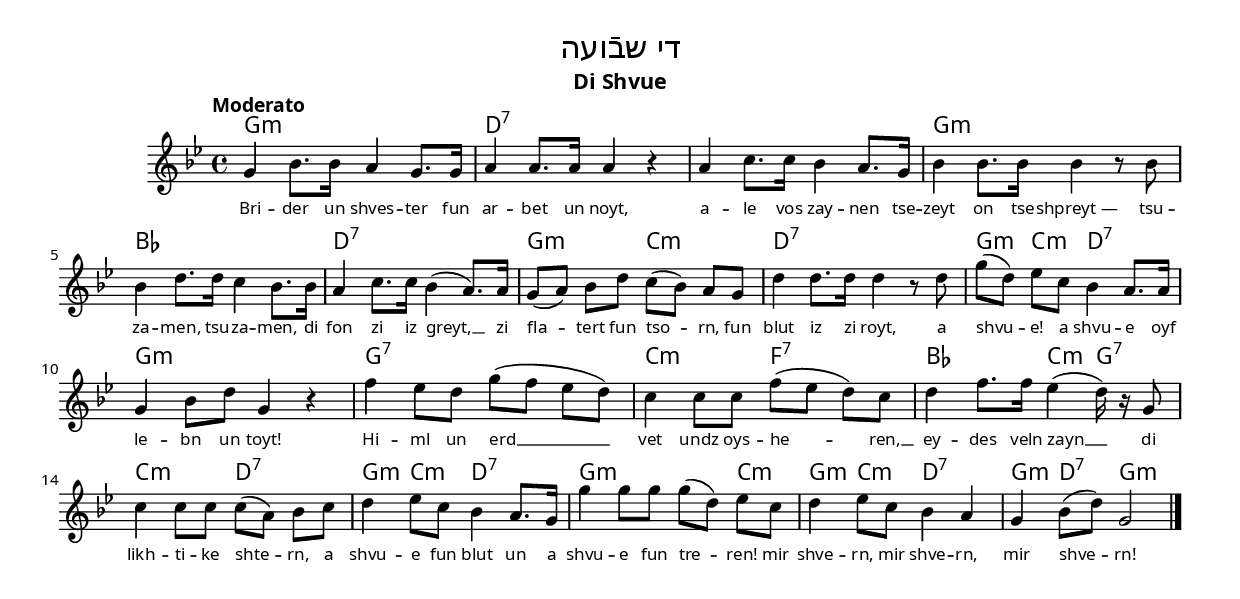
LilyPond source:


\header {
  title = "די שבֿועה"
  subtitle = "Di Shvue"
  }
\version "2.18.2"
\language "english"

\include "../../../../templates/preamble.ly"


mel-a = \relative d' {
  g4 bf8. bf16 a4 g8. g16 |
  a4 a8. a16 a4 r |
  a c8. c16 bf4 a8. g16 |
  bf4 bf8. bf16 bf4 r8 bf |
  bf4  d8. d16 c4 bf8. bf16 |
  a4 c8. c16 bf4( a8.) a16 |
  g8( a) bf d c( bf) a g |
  d'4 d8. d16 d4 r8 d |
  g( d)ef c bf4 a8. a16 |
  g4 bf8 d g,4 r |
  f'4 ef8 d g( f ef d) |
  c4 c8 c f( ef d) c |
  d4 f8. f16 ef4( d16) r16 g,8  |
  c4 c8 c  c( a) bf c |
  d4 ef8 c bf4 a8. g16 |
  g'4 g8 g g( d) ef c |
  d4 ef8 c bf4 a |
  g bf8( d) g,2 
}
acc-a = \chordmode {
  g1:m |
  d:7 |
  d:7 |
  g:m |
  bf: |
  d:7 |
  g2:m c:m |
  d1:7 |
  g4:m c:m d2:7 |
  g1:m |
  g:7 |
  c2:m f:7 |
  bf: c4:m g:7 |
  c2:m d:7 |
  g4:m c:m  d2:7 |
  g:m  g4:m c:m |
  g:m c:m  d2:7 |
  g4:m d:7 g2:m
}

\score {
  <<
    \new ChordNames {
        \acc-a

        }
    \new Staff {
      \clef treble
      \key g \minor
      \time 4/4
      \tempo Moderato
      \new Voice = "melody" {
        \mel-a 
        \bar "|."
      }
    }
    \new Lyrics \lyricsto "melody" {
      Bri -- der un shves -- ter fun ar -- bet un noyt,
      a -- le vos zay -- nen tse -- zeyt on tse -- shpreyt_—
      tsu -- za -- men, tsu -- za -- men, di fon zi iz greyt, __
      zi fla -- tert fun tso -- rn, fun blut iz zi royt,
      a shvu -- e! a shvu -- e oyf le -- bn un toyt!
      Hi -- ml un erd __  vet undz oys -- he -- ren, __
      ey -- des veln zayn __ di likh -- ti -- ke shte -- rn,
      a shvu -- e fun blut un a shvu -- e fun tre -- ren!
      mir shve -- rn, mir shve -- rn, mir shve -- rn!
    }
  >>
}

